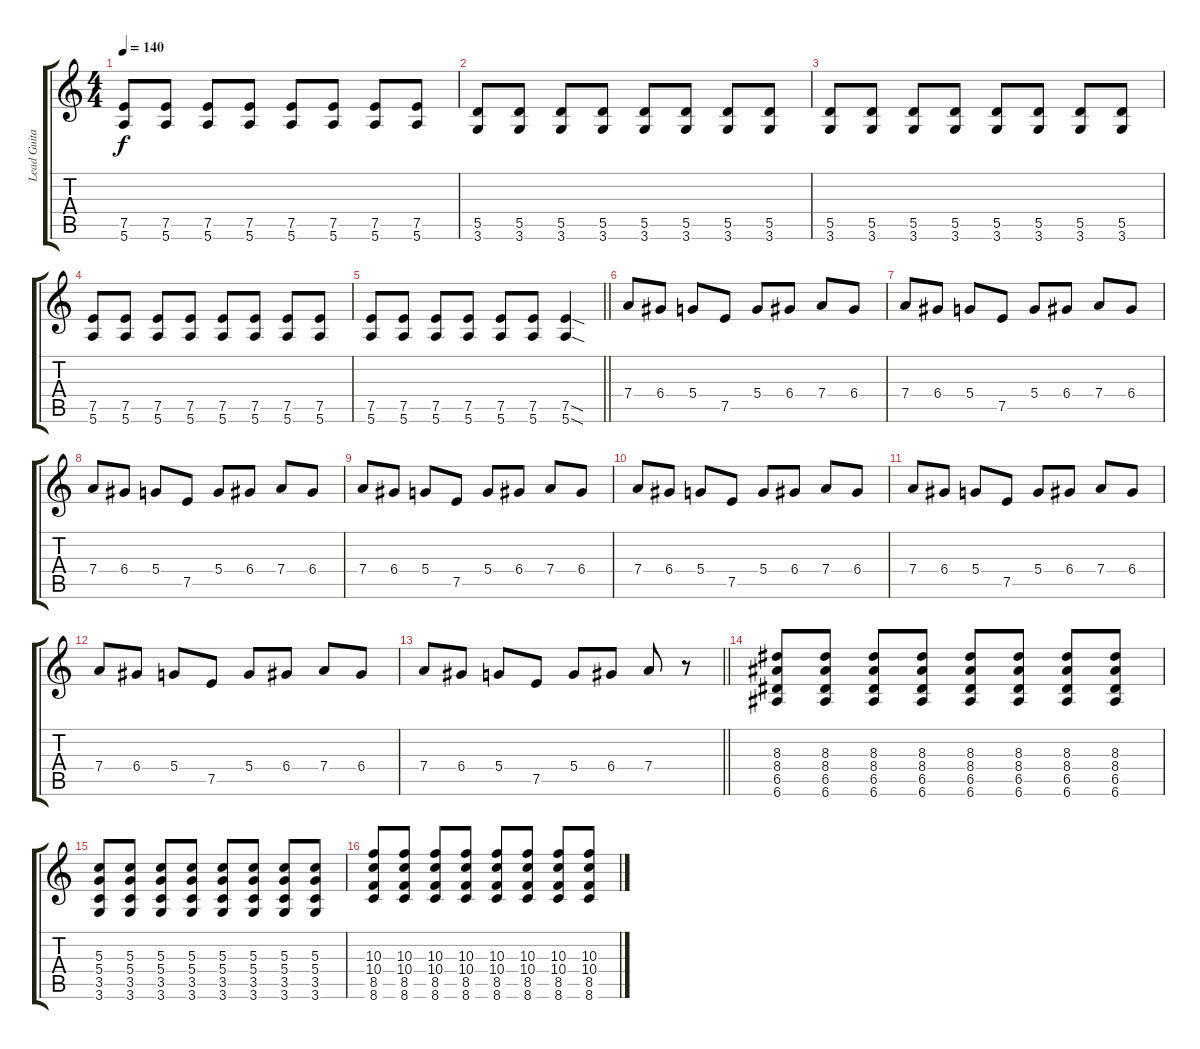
\track ("Lead Guitar" "Lead Guita") {instrument distortionguitar}
\staff {score tabs}
\tuning (E4 B3 G3 D3 A2 E2) {hide}
\ts (4 4)
\tempo 140
\clef g2
\ks c
(7.5 5.6).8{dy f} (7.5 5.6).8 (7.5 5.6).8 (7.5 5.6).8 (7.5 5.6).8 (7.5 5.6).8 (7.5 5.6).8 (7.5 5.6).8 |
(5.5 3.6).8 (5.5 3.6).8 (5.5 3.6).8 (5.5 3.6).8 (5.5 3.6).8 (5.5 3.6).8 (5.5 3.6).8 (5.5 3.6).8 |
(5.5 3.6).8 (5.5 3.6).8 (5.5 3.6).8 (5.5 3.6).8 (5.5 3.6).8 (5.5 3.6).8 (5.5 3.6).8 (5.5 3.6).8 |
(7.5 5.6).8 (7.5 5.6).8 (7.5 5.6).8 (7.5 5.6).8 (7.5 5.6).8 (7.5 5.6).8 (7.5 5.6).8 (7.5 5.6).8 |
\barLineRight lightlight
(7.5 5.6).8 (7.5 5.6).8 (7.5 5.6).8 (7.5 5.6).8 (7.5 5.6).8 (7.5 5.6).8 (7.5{sod} 5.6{sod}).4 |
7.4.8 6.4.8 5.4.8 7.5.8 5.4.8 6.4.8 7.4.8 6.4.8 |
7.4.8 6.4.8 5.4.8 7.5.8 5.4.8 6.4.8 7.4.8 6.4.8 |
7.4.8 6.4.8 5.4.8 7.5.8 5.4.8 6.4.8 7.4.8 6.4.8 |
7.4.8 6.4.8 5.4.8 7.5.8 5.4.8 6.4.8 7.4.8 6.4.8 |
7.4.8 6.4.8 5.4.8 7.5.8 5.4.8 6.4.8 7.4.8 6.4.8 |
7.4.8 6.4.8 5.4.8 7.5.8 5.4.8 6.4.8 7.4.8 6.4.8 |
7.4.8 6.4.8 5.4.8 7.5.8 5.4.8 6.4.8 7.4.8 6.4.8 |
\barLineRight lightlight
7.4.8 6.4.8 5.4.8 7.5.8 5.4.8 6.4.8 7.4.8 r.8 |
(8.3 8.4 6.5 6.6).8 (8.3 8.4 6.5 6.6).8 (8.3 8.4 6.5 6.6).8 (8.3 8.4 6.5 6.6).8 (8.3 8.4 6.5 6.6).8 (8.3 8.4 6.5 6.6).8 (8.3 8.4 6.5 6.6).8 (8.3 8.4 6.5 6.6).8 |
(5.3 5.4 3.5 3.6).8 (5.3 5.4 3.5 3.6).8 (5.3 5.4 3.5 3.6).8 (5.3 5.4 3.5 3.6).8 (5.3 5.4 3.5 3.6).8 (5.3 5.4 3.5 3.6).8 (5.3 5.4 3.5 3.6).8 (5.3 5.4 3.5 3.6).8 |
(10.3 10.4 8.5 8.6).8 (10.3 10.4 8.5 8.6).8 (10.3 10.4 8.5 8.6).8 (10.3 10.4 8.5 8.6).8 (10.3 10.4 8.5 8.6).8 (10.3 10.4 8.5 8.6).8 (10.3 10.4 8.5 8.6).8 (10.3 10.4 8.5 8.6).8
